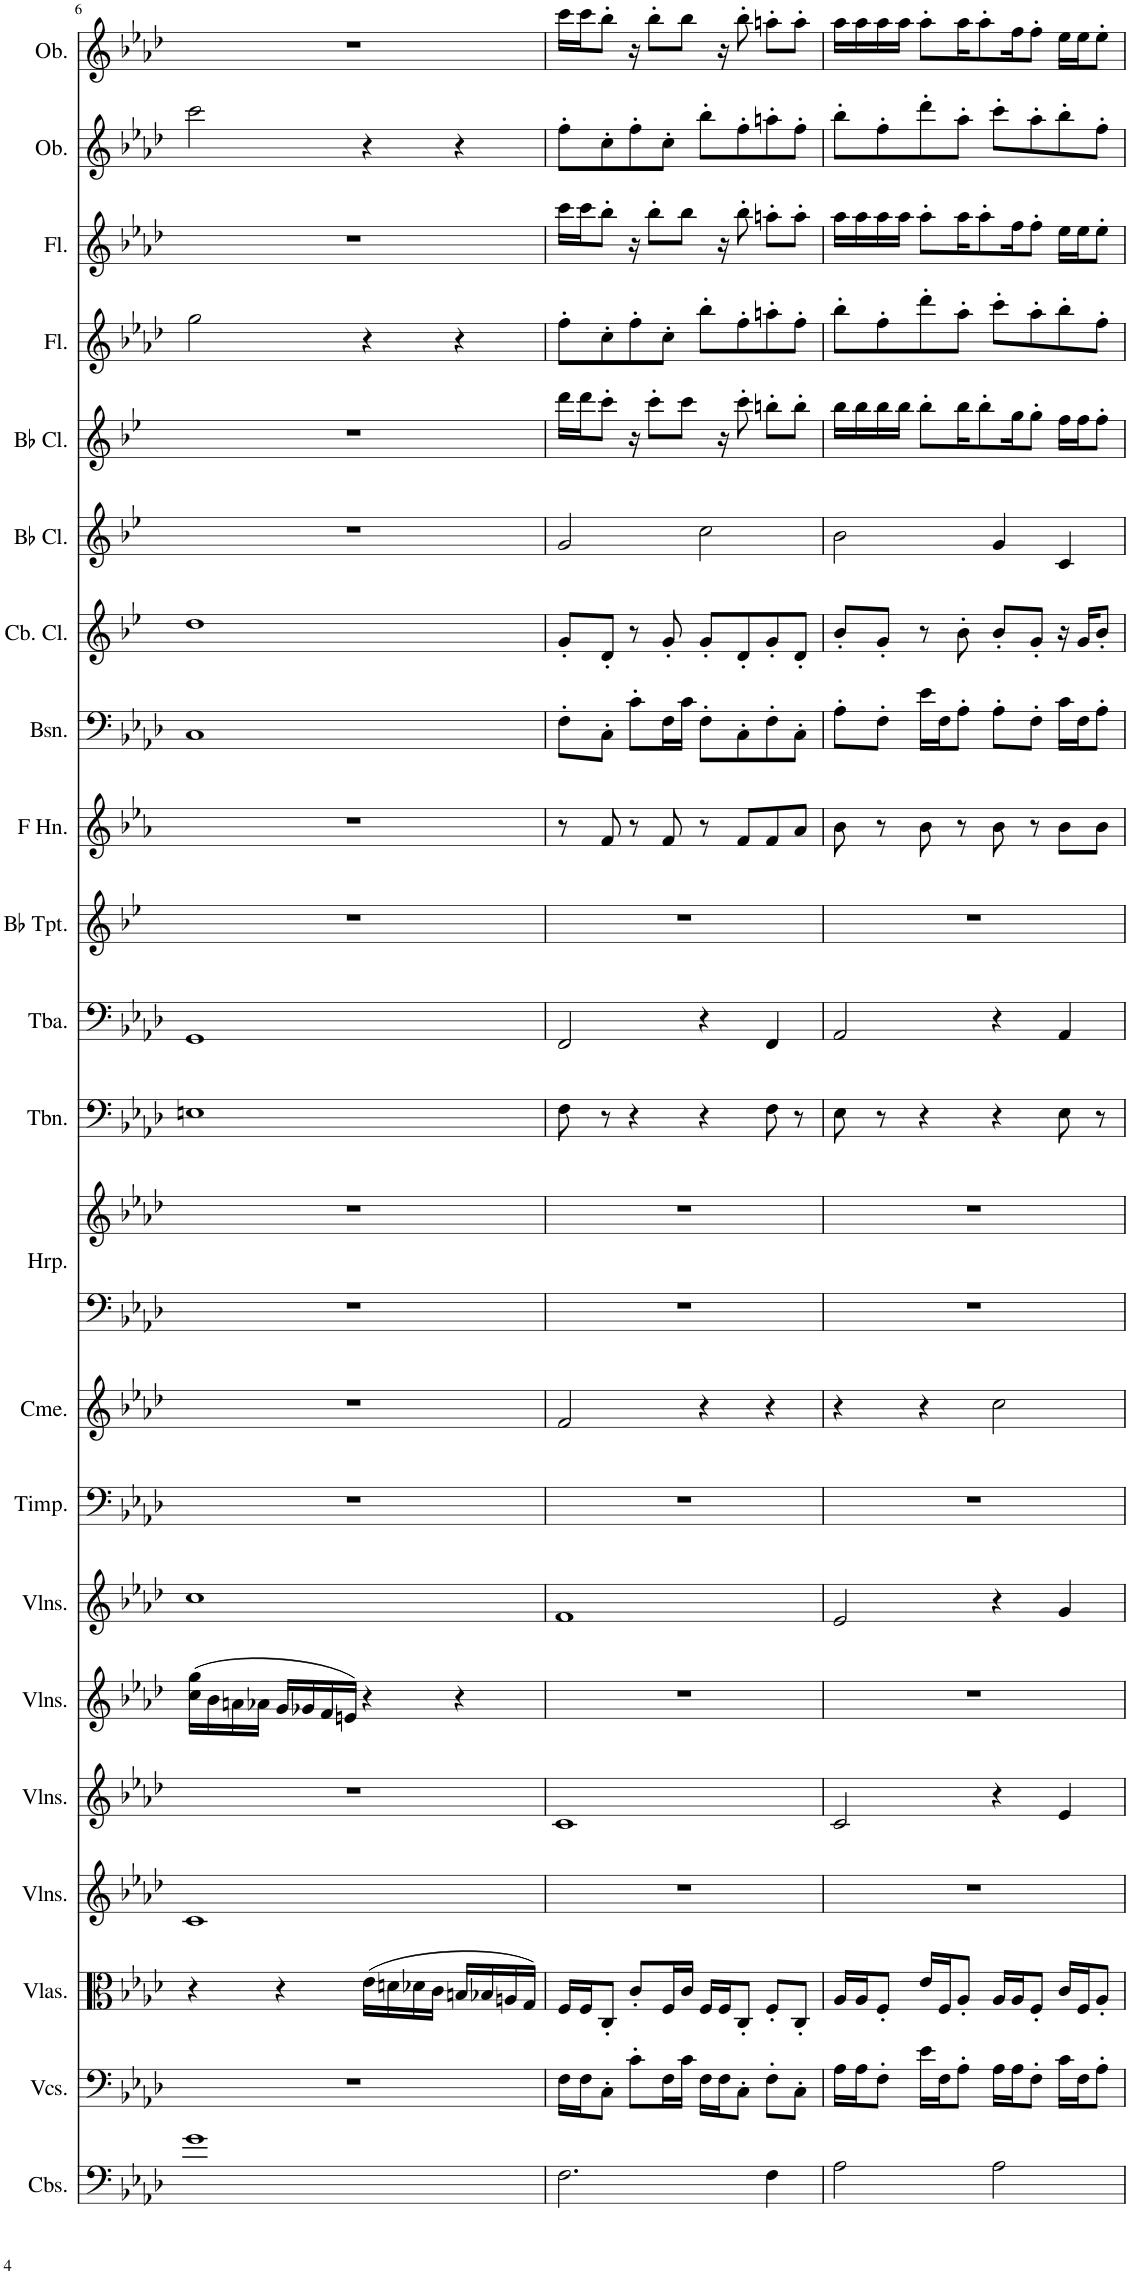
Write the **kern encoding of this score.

**kern	**kern	**kern	**kern	**kern	**kern	**kern	**kern	**kern	**kern	**kern	**kern	**kern	**kern	**kern	**kern	**kern	**kern	**kern	**kern	**kern	**kern	**kern
*part22	*part21	*part20	*part19	*part18	*part17	*part16	*part15	*part14	*part13	*part13	*part12	*part11	*part10	*part9	*part8	*part7	*part6	*part5	*part4	*part3	*part2	*part1
*staff23	*staff22	*staff21	*staff20	*staff19	*staff18	*staff17	*staff16	*staff15	*staff14	*staff13	*staff12	*staff11	*staff10	*staff9	*staff8	*staff7	*staff6	*staff5	*staff4	*staff3	*staff2	*staff1
*I"Contrabasses	*I"Violoncellos	*I"Violas	*I"Violins	*I"Violins	*I"Violins	*I"Violins	*I"Timpani	*I"Chimes	*I"Harp	*	*I"Trombone	*I"Tuba	*I"Bb Trumpet	*I"Horn in F	*I"Bassoon	*I"Contrabass Clarinet	*I"Bb Clarinet	*I"Bb Clarinet	*I"Flute	*I"Flute	*I"Oboe	*I"Oboe
*I'Cbs.	*I'Vcs.	*I'Vlas.	*I'Vlns.	*I'Vlns.	*I'Vlns.	*I'Vlns.	*I'Timp.	*I'Cme.	*I'Hrp.	*	*I'Tbn.	*I'Tba.	*I'Bb Tpt.	*	*I'Bsn.	*I'Cb. Cl.	*I'Bb Cl.	*I'Bb Cl.	*I'Fl.	*I'Fl.	*I'Ob.	*I'Ob.
!!LO:PB:g=z
*clefF4	*clefF4	*clefC3	*clefG2	*clefG2	*clefG2	*clefG2	*clefF4	*clefG2	*clefF4	*clefG2	*clefF4	*clefF4	*clefG2	*clefG2	*clefF4	*clefG2	*clefG2	*clefG2	*clefG2	*clefG2	*clefG2	*clefG2
*Trd7c12	*	*	*	*	*	*	*	*	*	*	*	*	*Trd1c2	*Trd4c7	*	*Trd15c26	*Trd1c2	*Trd1c2	*	*	*	*
*k[b-e-a-d-]	*k[b-e-a-d-]	*k[b-e-a-d-]	*k[b-e-a-d-]	*k[b-e-a-d-]	*k[b-e-a-d-]	*k[b-e-a-d-]	*k[b-e-a-d-]	*k[b-e-a-d-]	*k[b-e-a-d-]	*k[b-e-a-d-]	*k[b-e-a-d-]	*k[b-e-a-d-]	*k[b-e-]	*k[b-e-a-]	*k[b-e-a-d-]	*k[b-e-]	*k[b-e-]	*k[b-e-]	*k[b-e-a-d-]	*k[b-e-a-d-]	*k[b-e-a-d-]	*k[b-e-a-d-]
*M4/4	*M4/4	*M4/4	*M4/4	*M4/4	*M4/4	*M4/4	*M4/4	*M4/4	*M4/4	*M4/4	*M4/4	*M4/4	*M4/4	*M4/4	*M4/4	*M4/4	*M4/4	*M4/4	*M4/4	*M4/4	*M4/4	*M4/4
=6	=6	=6	=6	=6	=6	=6	=6	=6	=6	=6	=6	=6	=6	=6	=6	=6	=6	=6	=6	=6	=6	=6
1g	1r	4r	1c	1r	(16cc\ 16gg\LL	1cc	1r	1r	1r	1r	1En	1GG	1r	1r	1C	1dd	1r	1r	2gg\	1r	2ccc\	1r
.	.	.	.	.	16b-\	.	.	.	.	.	.	.	.	.	.	.	.	.	.	.	.	.
.	.	.	.	.	16an\	.	.	.	.	.	.	.	.	.	.	.	.	.	.	.	.	.
.	.	.	.	.	16a-X\JJ	.	.	.	.	.	.	.	.	.	.	.	.	.	.	.	.	.
.	.	4r	.	.	16g/LL	.	.	.	.	.	.	.	.	.	.	.	.	.	.	.	.	.
.	.	.	.	.	16g-X/	.	.	.	.	.	.	.	.	.	.	.	.	.	.	.	.	.
.	.	.	.	.	16f/	.	.	.	.	.	.	.	.	.	.	.	.	.	.	.	.	.
.	.	.	.	.	16en/JJ)	.	.	.	.	.	.	.	.	.	.	.	.	.	.	.	.	.
.	.	(16e-\LL	.	.	4r	.	.	.	.	.	.	.	.	.	.	.	.	.	4r	.	4r	.
.	.	16dn\	.	.	.	.	.	.	.	.	.	.	.	.	.	.	.	.	.	.	.	.
.	.	16d-X\	.	.	.	.	.	.	.	.	.	.	.	.	.	.	.	.	.	.	.	.
.	.	16c\JJ	.	.	.	.	.	.	.	.	.	.	.	.	.	.	.	.	.	.	.	.
.	.	16Bn/LL	.	.	4r	.	.	.	.	.	.	.	.	.	.	.	.	.	4r	.	4r	.
.	.	16B-X/	.	.	.	.	.	.	.	.	.	.	.	.	.	.	.	.	.	.	.	.
.	.	16An/	.	.	.	.	.	.	.	.	.	.	.	.	.	.	.	.	.	.	.	.
.	.	16G/JJ)	.	.	.	.	.	.	.	.	.	.	.	.	.	.	.	.	.	.	.	.
=7	=7	=7	=7	=7	=7	=7	=7	=7	=7	=7	=7	=7	=7	=7	=7	=7	=7	=7	=7	=7	=7	=7
2.F\	16F\LL	16F/LL	1r	1c	1r	1f	1r	2f/	1r	1r	8F\	2FF/	1r	8r	8F'\L	8g'/L	2g/	16ddd\LL	8ff'\L	16ccc\LL	8ff'\L	16ccc\LL
.	16F\J	16F/J	.	.	.	.	.	.	.	.	.	.	.	.	.	.	.	16ddd\J	.	16ccc\J	.	16ccc\J
.	8C'\J	8C'/J	.	.	.	.	.	.	.	.	8r	.	.	8f/	8C'\J	8d'/J	.	8ccc'\J	8cc'\	8bb-'\J	8cc'\	8bb-'\J
.	8c'\L	8c'/L	.	.	.	.	.	.	.	.	4r	.	.	8r	8c'\L	8r	.	16r	8ff'\	16r	8ff'\	16r
.	.	.	.	.	.	.	.	.	.	.	.	.	.	.	.	.	.	8ccc'\L	.	8bb-'\L	.	8bb-'\L
.	16F\L	16F/L	.	.	.	.	.	.	.	.	.	.	.	8f/	16F\L	8g'/	.	.	8cc'\J	.	8cc'\J	.
.	16c\JJ	16c/JJ	.	.	.	.	.	.	.	.	.	.	.	.	16c\JJ	.	.	8ccc\J	.	8bb-\J	.	8bb-\J
.	16F\LL	16F/LL	.	.	.	.	.	4r	.	.	4r	4r	.	8r	8F'\L	8g'/L	2cc\	.	8bb-'\L	.	8bb-'\L	.
.	16F\J	16F/J	.	.	.	.	.	.	.	.	.	.	.	.	.	.	.	16r	.	16r	.	16r
.	8C'\J	8C'/J	.	.	.	.	.	.	.	.	.	.	.	8f/L	8C'\	8d'/	.	8ccc'\	8ff'\	8bb-'\	8ff'\	8bb-'\
4F\	8F'\L	8F'/L	.	.	.	.	.	4r	.	.	8F\	4FF/	.	8f/	8F'\	8g'/	.	8bbn'\L	8aan'\	8aan'\L	8aan'\	8aan'\L
.	8C'\J	8C'/J	.	.	.	.	.	.	.	.	8r	.	.	8a-/J	8C'\J	8d'/J	.	8bb'\J	8ff'\J	8aa'\J	8ff'\J	8aa'\J
=8	=8	=8	=8	=8	=8	=8	=8	=8	=8	=8	=8	=8	=8	=8	=8	=8	=8	=8	=8	=8	=8	=8
2A-\	16A-\LL	16A-/LL	1r	2c/	1r	2e-/	1r	4r	1r	1r	8E-\	2AA-/	1r	8b-\	8A-'\L	8b-'/L	2b-\	16bb-\LL	8bb-'\L	16aa-\LL	8bb-'\L	16aa-\LL
.	16A-\J	16A-/J	.	.	.	.	.	.	.	.	.	.	.	.	.	.	.	16bb-\	.	16aa-\	.	16aa-\
.	8F'\J	8F'/J	.	.	.	.	.	.	.	.	8r	.	.	8r	8F'\J	8g'/J	.	16bb-\	8ff'\	16aa-\	8ff'\	16aa-\
.	.	.	.	.	.	.	.	.	.	.	.	.	.	.	.	.	.	16bb-\JJ	.	16aa-\JJ	.	16aa-\JJ
.	16e-\LL	16e-/LL	.	.	.	.	.	4r	.	.	4r	.	.	8b-\	16e-\LL	8r	.	8bb-'\L	8ddd-'\	8aa-'\L	8ddd-'\	8aa-'\L
.	16F\J	16F/J	.	.	.	.	.	.	.	.	.	.	.	.	16F\J	.	.	.	.	.	.	.
.	8A-'\J	8A-'/J	.	.	.	.	.	.	.	.	.	.	.	8r	8A-'\J	8b-'\	.	16bb-\K	8aa-'\J	16aa-\K	8aa-'\J	16aa-\K
.	.	.	.	.	.	.	.	.	.	.	.	.	.	.	.	.	.	8bb-'\	.	8aa-'\	.	8aa-'\
2A-\	16A-\LL	16A-/LL	.	4r	.	4r	.	2cc\	.	.	4r	4r	.	8b-\	8A-'\L	8b-'/L	4g/	.	8ccc'\L	.	8ccc'\L	.
.	16A-\J	16A-/J	.	.	.	.	.	.	.	.	.	.	.	.	.	.	.	16gg\K	.	16ff\K	.	16ff\K
.	8F'\J	8F'/J	.	.	.	.	.	.	.	.	.	.	.	8r	8F'\J	8g'/J	.	8gg'\J	8aa-'\	8ff'\J	8aa-'\	8ff'\J
.	16c\LL	16c/LL	.	4e-/	.	4g/	.	.	.	.	8E-\	4AA-/	.	8b-\L	16c\LL	16r	4c/	16ff\LL	8bb-'\	16ee-\LL	8bb-'\	16ee-\LL
.	16F\J	16F/J	.	.	.	.	.	.	.	.	.	.	.	.	16F\J	16g/KL	.	16ff\J	.	16ee-\J	.	16ee-\J
.	8A-'\J	8A-'/J	.	.	.	.	.	.	.	.	8r	.	.	8b-\J	8A-'\J	8b-'/J	.	8ff'\J	8ff'\J	8ee-'\J	8ff'\J	8ee-'\J
=	=	=	=	=	=	=	=	=	=	=	=	=	=	=	=	=	=	=	=	=	=	=
*-	*-	*-	*-	*-	*-	*-	*-	*-	*-	*-	*-	*-	*-	*-	*-	*-	*-	*-	*-	*-	*-	*-
